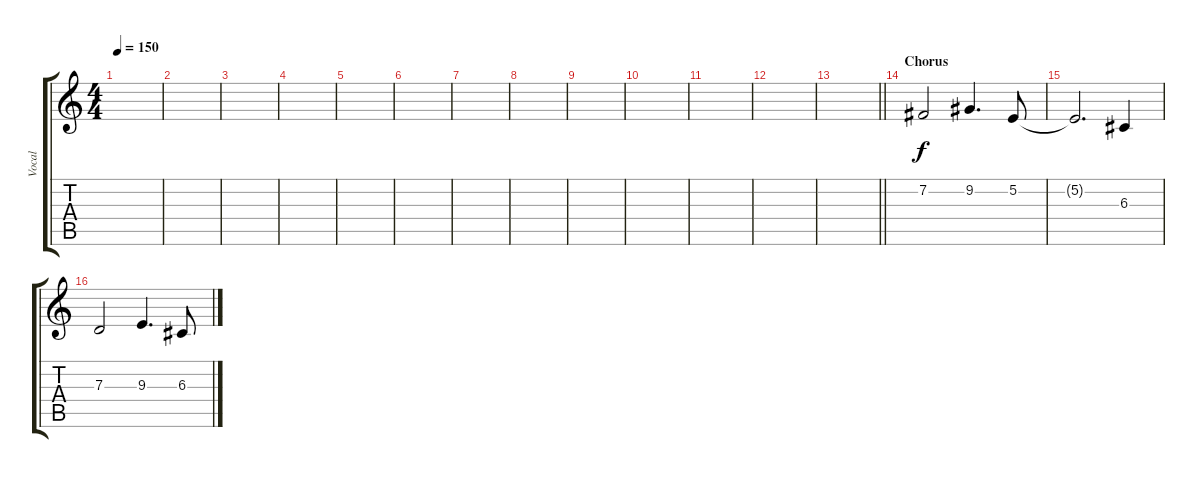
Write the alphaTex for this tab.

\track ("Vocal" "Vocal") {instrument acousticgrandpiano}
\staff {score tabs}
\tuning (E4 B3 G3 D3 A2 E2) {hide}
\ts (4 4)
\tempo 150
\clef g2
\ks c
|
|
|
|
|
|
|
|
|
|
|
|
\barLineRight lightlight
|
\section ("" "Chorus")
7.2.2 9.2.4{d} 5.2.8 |
5.2{t}.2{d} 6.3.4 |
7.3.2 9.3.4{d} 6.3.8
